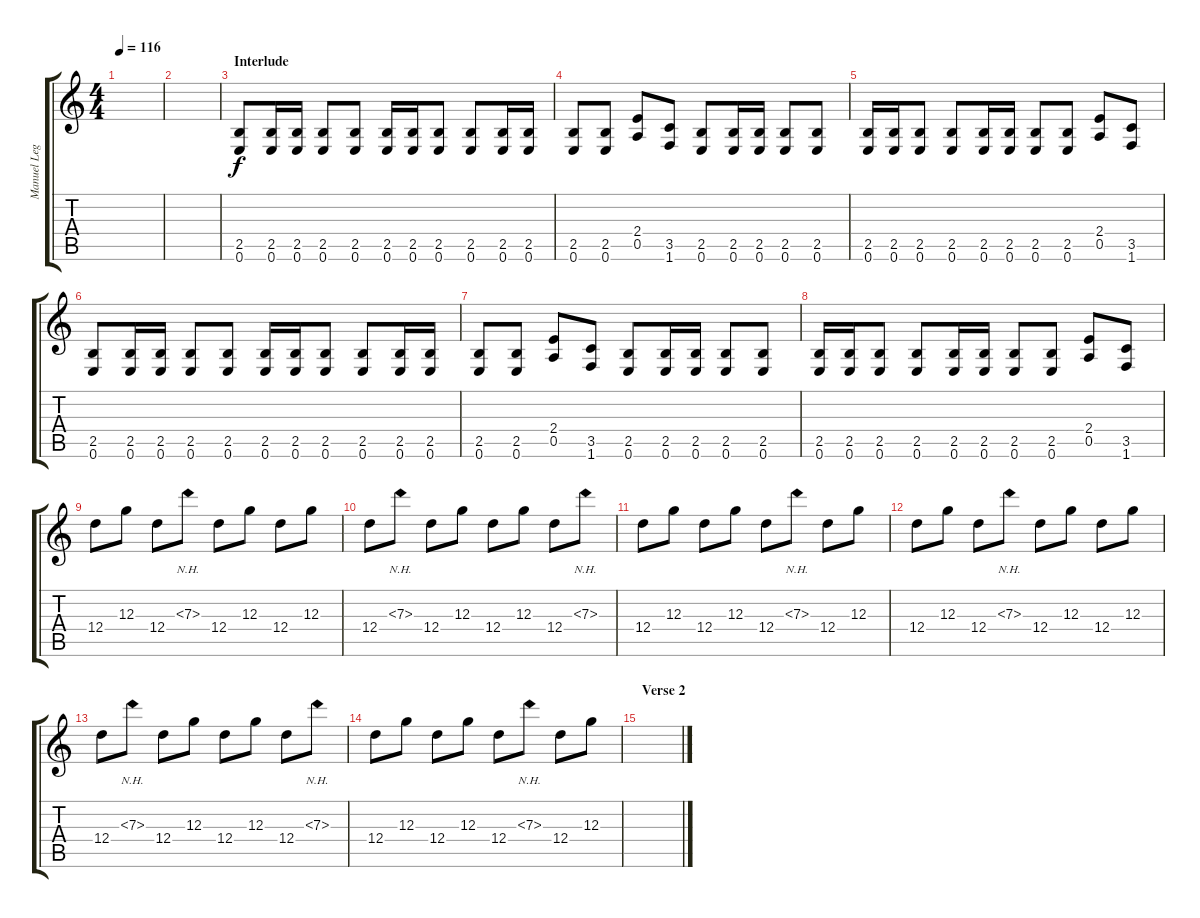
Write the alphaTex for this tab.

\track ("Manuel Legarda" "Manuel Leg") {instrument distortionguitar}
\staff {score tabs}
\tuning (E4 B3 G3 D3 A2 E2) {hide}
\ts (4 4)
\tempo 116
\clef g2
\ks c
|
|
\section ("" "Interlude")
(2.5 0.6).8 (2.5 0.6).16 (2.5 0.6).16 (2.5 0.6).8 (2.5 0.6).8 (2.5 0.6).16 (2.5 0.6).16 (2.5 0.6).8 (2.5 0.6).8 (2.5 0.6).16 (2.5 0.6).16 |
(2.5 0.6).8 (2.5 0.6).8 (2.4 0.5).8 (3.5 1.6).8 (2.5 0.6).8 (2.5 0.6).16 (2.5 0.6).16 (2.5 0.6).8 (2.5 0.6).8 |
(2.5 0.6).16 (2.5 0.6).16 (2.5 0.6).8 (2.5 0.6).8 (2.5 0.6).16 (2.5 0.6).16 (2.5 0.6).8 (2.5 0.6).8 (2.4 0.5).8 (3.5 1.6).8 |
(2.5 0.6).8 (2.5 0.6).16 (2.5 0.6).16 (2.5 0.6).8 (2.5 0.6).8 (2.5 0.6).16 (2.5 0.6).16 (2.5 0.6).8 (2.5 0.6).8 (2.5 0.6).16 (2.5 0.6).16 |
(2.5 0.6).8 (2.5 0.6).8 (2.4 0.5).8 (3.5 1.6).8 (2.5 0.6).8 (2.5 0.6).16 (2.5 0.6).16 (2.5 0.6).8 (2.5 0.6).8 |
(2.5 0.6).16 (2.5 0.6).16 (2.5 0.6).8 (2.5 0.6).8 (2.5 0.6).16 (2.5 0.6).16 (2.5 0.6).8 (2.5 0.6).8 (2.4 0.5).8 (3.5 1.6).8 |
12.4.8{volume 10 instrument electricguitarclean} 12.3.8 12.4.8 7.3{nh}.8 12.4.8 12.3.8 12.4.8 12.3.8 |
12.4.8{instrument electricguitarclean} 7.3{nh}.8 12.4.8 12.3.8 12.4.8 12.3.8 12.4.8 7.3{nh}.8 |
12.4.8{instrument electricguitarclean} 12.3.8 12.4.8 12.3.8 12.4.8 7.3{nh}.8 12.4.8 12.3.8 |
12.4.8{instrument electricguitarclean} 12.3.8 12.4.8 7.3{nh}.8 12.4.8 12.3.8 12.4.8 12.3.8 |
12.4.8{instrument electricguitarclean} 7.3{nh}.8 12.4.8 12.3.8 12.4.8 12.3.8 12.4.8 7.3{nh}.8 |
12.4.8{instrument electricguitarclean} 12.3.8 12.4.8 12.3.8 12.4.8 7.3{nh}.8 12.4.8 12.3.8 |
\section ("" "Verse 2")
